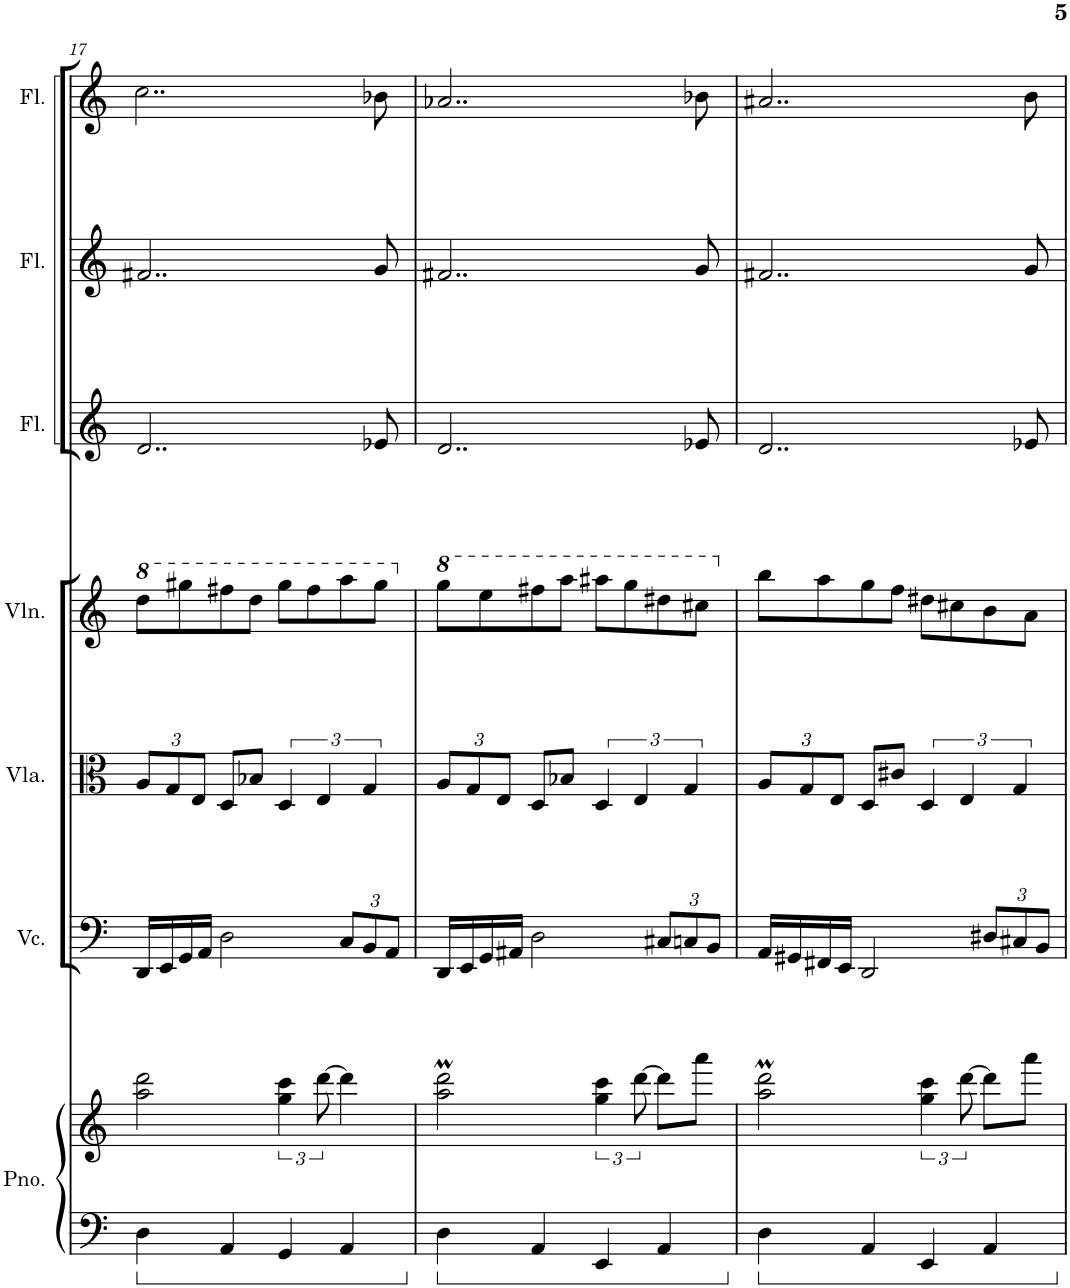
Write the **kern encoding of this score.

**kern	**kern	**kern	**kern	**kern	**kern	**kern	**kern
*part7	*part7	*part6	*part5	*part4	*part3	*part2	*part1
*staff8	*staff7	*staff6	*staff5	*staff4	*staff3	*staff2	*staff1
*I"Piano	*	*I"Violoncello	*I"Viola	*I"Violin	*I"Flute	*I"Flute	*I"Flute
*I'Pno.	*	*I'Vc.	*I'Vla.	*I'Vln.	*I'Fl.	*I'Fl.	*I'Fl.
!!LO:PB:g=z
*clefF4	*clefG2	*clefF4	*clefC3	*clefG2	*clefG2	*clefG2	*clefG2
*k[]	*k[]	*k[]	*k[]	*k[]	*k[]	*k[]	*k[]
*M4/4	*M4/4	*M4/4	*M4/4	*M4/4	*M4/4	*M4/4	*M4/4
*	*	*	*Xbrackettup	*	*	*	*
*	*	*	*	*8va	*	*	*
=17	=17	=17	=17	=17	=17	=17	=17
*	*	*	*	*	*^	*^	*^
4D\	2aa\ 2ddd\	16DD/LL	12A/L	8ddd\L	2..d/	1d	2..f#X/	1f#	2..cc\	1cc
.	.	16EE/	.	.	.	.	.	.	.	.
.	.	.	12G/	.	.	.	.	.	.	.
.	.	16GG/	.	8ggg#X\	.	.	.	.	.	.
.	.	.	12E/J	.	.	.	.	.	.	.
.	.	16AA/JJ	.	.	.	.	.	.	.	.
4AA/	.	2D\	8D/L	8fff#X\	.	.	.	.	.	.
.	.	.	8B-X/J	8ddd\J	.	.	.	.	.	.
*	*	*	*brackettup	*	*	*	*	*	*	*
4GG/	6gg\ 6ccc\	.	6D/	8ggg#\L	.	.	.	.	.	.
.	.	.	.	8fff#\	.	.	.	.	.	.
.	[12ddd\	.	6E/	.	.	.	.	.	.	.
*	*	*Xbrackettup	*	*	*	*	*	*	*	*
4AA/	4ddd\]	12C/L	.	8aaa\	.	.	.	.	.	.
.	.	12BB/	6G/	.	.	.	.	.	.	.
.	.	.	.	8ggg#\J	8e-X/	.	8g/	.	8b-X\	.
.	.	12AA/J	.	.	.	.	.	.	.	.
=18	=18	=18	=18	=18	=18	=18	=18	=18	=18	=18
*	*	*	*Xbrackettup	*	*	*	*	*	*	*
*	*	*	*	*X8va	*	*	*	*	*	*
*	*	*	*	*8va	*	*	*	*	*	*
4D\	2aa\M 2ddd\M	16DD/LL	12A/L	8ggg\L	2..d/	1d	2..f#X/	1f#	2..a-X/	1a-
.	.	16EE/	.	.	.	.	.	.	.	.
.	.	.	12G/	.	.	.	.	.	.	.
.	.	16GG/	.	8eee\	.	.	.	.	.	.
.	.	.	12E/J	.	.	.	.	.	.	.
.	.	16AA#X/JJ	.	.	.	.	.	.	.	.
4AA/	.	2D\	8D/L	8fff#X\	.	.	.	.	.	.
.	.	.	8B-X/J	8aaa\J	.	.	.	.	.	.
*	*	*	*brackettup	*	*	*	*	*	*	*
4EE/	6gg\ 6ccc\	.	6D/	8aaa#X\L	.	.	.	.	.	.
.	.	.	.	8ggg\	.	.	.	.	.	.
.	[12ddd\	.	6E/	.	.	.	.	.	.	.
4AA/	8ddd\L]	12C#X/L	.	8ddd#X\	.	.	.	.	.	.
.	.	12Cn/	6G/	.	.	.	.	.	.	.
.	8aaa\J	.	.	8ccc#X\J	8e-X/	.	8g/	.	8b-X\	.
.	.	12BB/J	.	.	.	.	.	.	.	.
=19	=19	=19	=19	=19	=19	=19	=19	=19	=19	=19
*	*	*	*Xbrackettup	*	*	*	*	*	*	*
*	*	*	*	*X8va	*	*	*	*	*	*
4D\	2aa\M 2ddd\M	16AA/LL	12A/L	8bb\L	2..d/	1d	2..f#X/	1f#	2..a#X/	1a#
.	.	16GG#X/	.	.	.	.	.	.	.	.
.	.	.	12G/	.	.	.	.	.	.	.
.	.	16FF#X/	.	8aa\	.	.	.	.	.	.
.	.	.	12E/J	.	.	.	.	.	.	.
.	.	16EE/JJ	.	.	.	.	.	.	.	.
4AA/	.	2DD/	8D/L	8gg\	.	.	.	.	.	.
.	.	.	8c#X/J	8ff\J	.	.	.	.	.	.
*	*	*	*brackettup	*	*	*	*	*	*	*
4EE/	6gg\ 6ccc\	.	6D/	8dd#X\L	.	.	.	.	.	.
.	.	.	.	8cc#X\	.	.	.	.	.	.
.	[12ddd\	.	6E/	.	.	.	.	.	.	.
4AA/	8ddd\L]	12D#X/L	.	8b\	.	.	.	.	.	.
.	.	12C#X/	6G/	.	.	.	.	.	.	.
.	8aaa\J	.	.	8a\J	8e-X/	.	8g/	.	8b\	.
.	.	12BB/J	.	.	.	.	.	.	.	.
*	*	*	*	*	*v	*v	*	*	*v	*v
*	*	*	*	*	*	*v	*v	*
=	=	=	=	=	=	=	=
*-	*-	*-	*-	*-	*-	*-	*-
